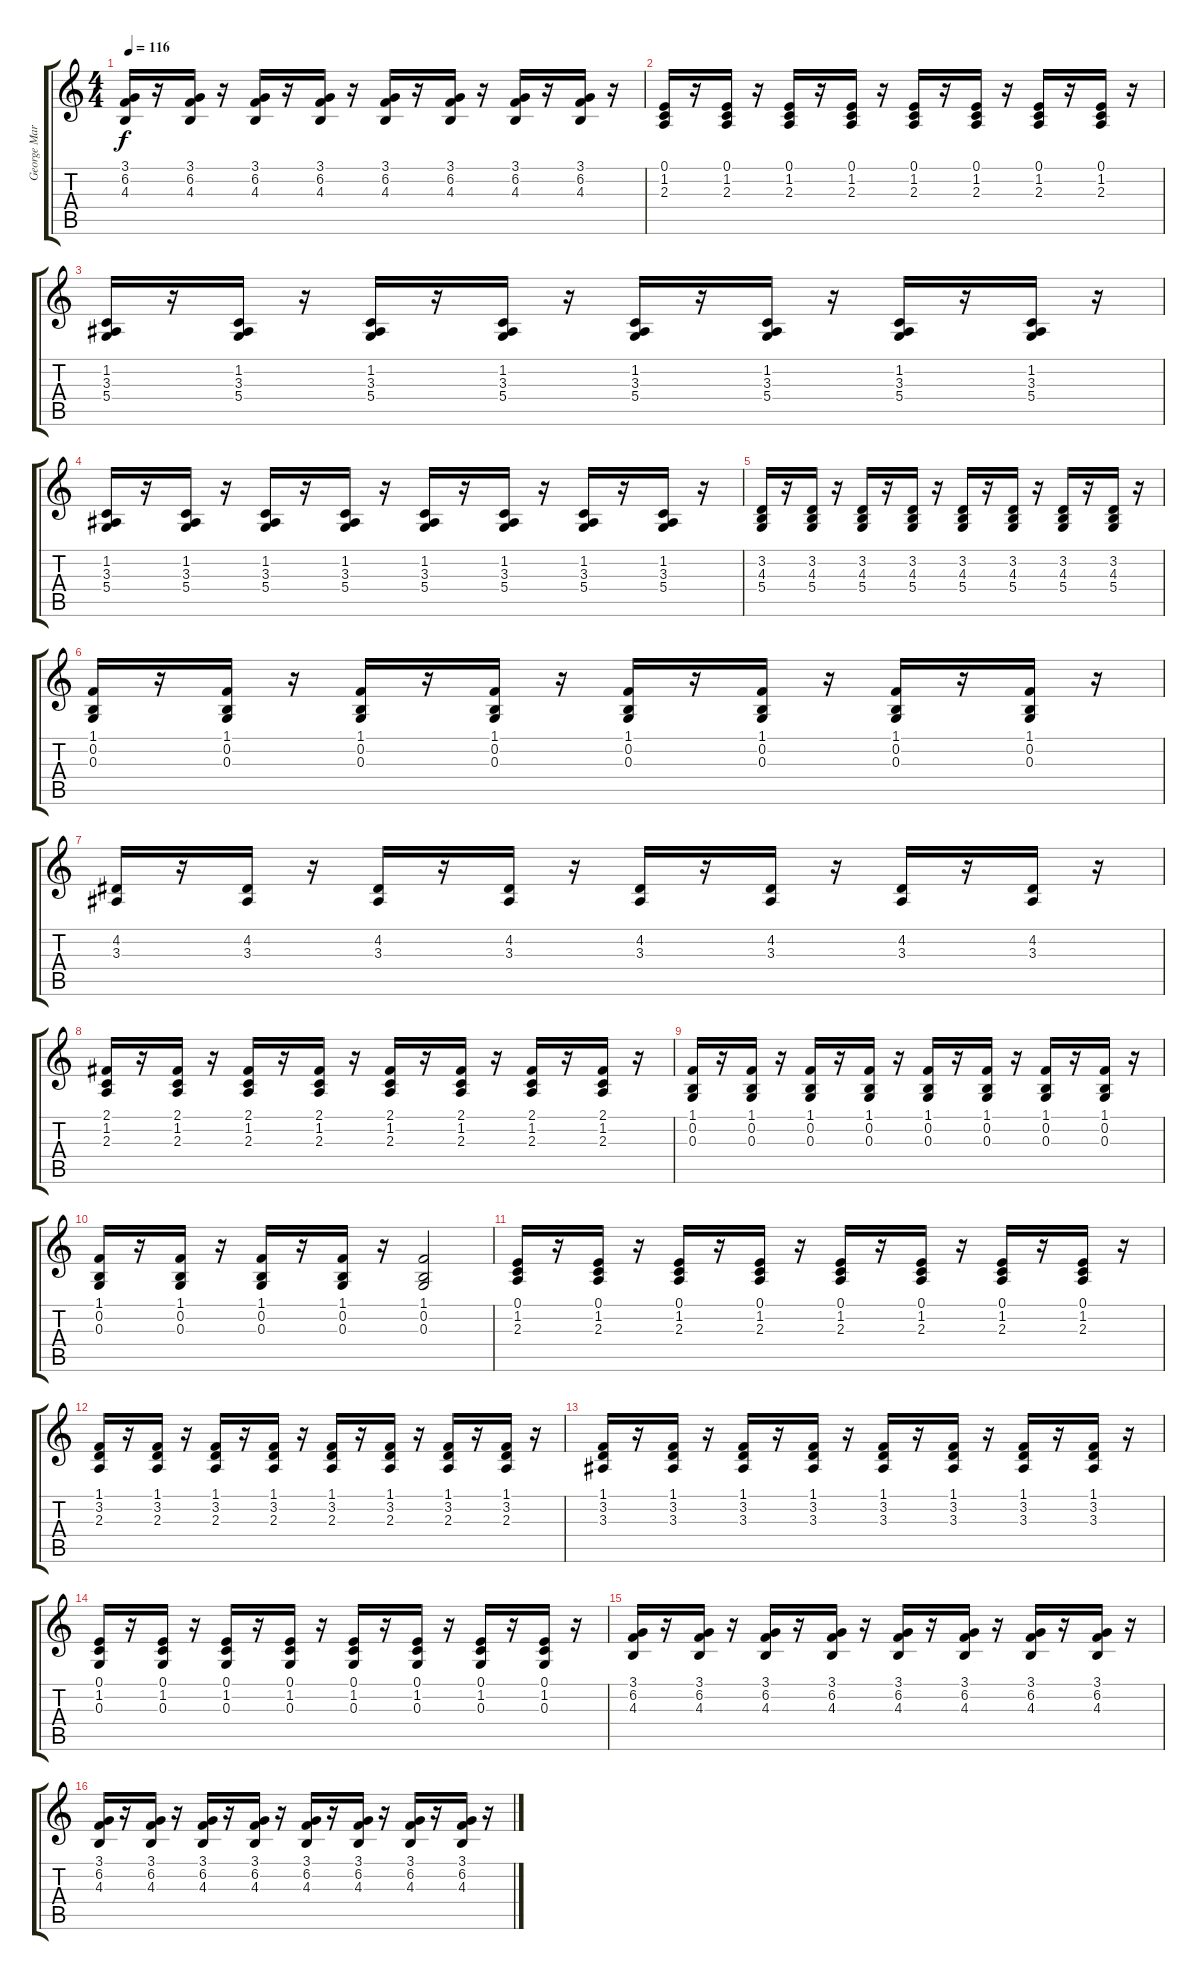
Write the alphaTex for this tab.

\track ("George Martin" "George Mar") {instrument electricpiano2}
\staff {score tabs}
\tuning (E4 B3 G3 D3 A2 E2) {hide}
\ts (4 4)
\tempo 116
\clef g2
\ks c
(3.1 6.2 4.3).16{dy f} r.16 (3.1 6.2 4.3).16 r.16 (3.1 6.2 4.3).16 r.16 (3.1 6.2 4.3).16 r.16 (3.1 6.2 4.3).16 r.16 (3.1 6.2 4.3).16 r.16 (3.1 6.2 4.3).16 r.16 (3.1 6.2 4.3).16 r.16 |
(0.1 1.2 2.3).16 r.16 (0.1 1.2 2.3).16 r.16 (0.1 1.2 2.3).16 r.16 (0.1 1.2 2.3).16 r.16 (0.1 1.2 2.3).16 r.16 (0.1 1.2 2.3).16 r.16 (0.1 1.2 2.3).16 r.16 (0.1 1.2 2.3).16 r.16 |
(1.2 3.3 5.4).16 r.16 (1.2 3.3 5.4).16 r.16 (1.2 3.3 5.4).16 r.16 (1.2 3.3 5.4).16 r.16 (1.2 3.3 5.4).16 r.16 (1.2 3.3 5.4).16 r.16 (1.2 3.3 5.4).16 r.16 (1.2 3.3 5.4).16 r.16 |
(1.2 3.3 5.4).16 r.16 (1.2 3.3 5.4).16 r.16 (1.2 3.3 5.4).16 r.16 (1.2 3.3 5.4).16 r.16 (1.2 3.3 5.4).16 r.16 (1.2 3.3 5.4).16 r.16 (1.2 3.3 5.4).16 r.16 (1.2 3.3 5.4).16 r.16 |
(3.2 4.3 5.4).16 r.16 (3.2 4.3 5.4).16 r.16 (3.2 4.3 5.4).16 r.16 (3.2 4.3 5.4).16 r.16 (3.2 4.3 5.4).16 r.16 (3.2 4.3 5.4).16 r.16 (3.2 4.3 5.4).16 r.16 (3.2 4.3 5.4).16 r.16 |
(1.1 0.2 0.3).16 r.16 (1.1 0.2 0.3).16 r.16 (1.1 0.2 0.3).16 r.16 (1.1 0.2 0.3).16 r.16 (1.1 0.2 0.3).16 r.16 (1.1 0.2 0.3).16 r.16 (1.1 0.2 0.3).16 r.16 (1.1 0.2 0.3).16 r.16 |
(4.2 3.3).16 r.16 (4.2 3.3).16 r.16 (4.2 3.3).16 r.16 (4.2 3.3).16 r.16 (4.2 3.3).16 r.16 (4.2 3.3).16 r.16 (4.2 3.3).16 r.16 (4.2 3.3).16 r.16 |
(2.1 1.2 2.3).16 r.16 (2.1 1.2 2.3).16 r.16 (2.1 1.2 2.3).16 r.16 (2.1 1.2 2.3).16 r.16 (2.1 1.2 2.3).16 r.16 (2.1 1.2 2.3).16 r.16 (2.1 1.2 2.3).16 r.16 (2.1 1.2 2.3).16 r.16 |
(1.1 0.2 0.3).16 r.16 (1.1 0.2 0.3).16 r.16 (1.1 0.2 0.3).16 r.16 (1.1 0.2 0.3).16 r.16 (1.1 0.2 0.3).16 r.16 (1.1 0.2 0.3).16 r.16 (1.1 0.2 0.3).16 r.16 (1.1 0.2 0.3).16 r.16 |
(1.1 0.2 0.3).16 r.16 (1.1 0.2 0.3).16 r.16 (1.1 0.2 0.3).16 r.16 (1.1 0.2 0.3).16 r.16 (1.1 0.2 0.3).2 |
(0.1 1.2 2.3).16 r.16 (0.1 1.2 2.3).16 r.16 (0.1 1.2 2.3).16 r.16 (0.1 1.2 2.3).16 r.16 (0.1 1.2 2.3).16 r.16 (0.1 1.2 2.3).16 r.16 (0.1 1.2 2.3).16 r.16 (0.1 1.2 2.3).16 r.16 |
(1.1 3.2 2.3).16 r.16 (1.1 3.2 2.3).16 r.16 (1.1 3.2 2.3).16 r.16 (1.1 3.2 2.3).16 r.16 (1.1 3.2 2.3).16 r.16 (1.1 3.2 2.3).16 r.16 (1.1 3.2 2.3).16 r.16 (1.1 3.2 2.3).16 r.16 |
(1.1 3.2 3.3).16 r.16 (1.1 3.2 3.3).16 r.16 (1.1 3.2 3.3).16 r.16 (1.1 3.2 3.3).16 r.16 (1.1 3.2 3.3).16 r.16 (1.1 3.2 3.3).16 r.16 (1.1 3.2 3.3).16 r.16 (1.1 3.2 3.3).16 r.16 |
(0.1 1.2 0.3).16 r.16 (0.1 1.2 0.3).16 r.16 (0.1 1.2 0.3).16 r.16 (0.1 1.2 0.3).16 r.16 (0.1 1.2 0.3).16 r.16 (0.1 1.2 0.3).16 r.16 (0.1 1.2 0.3).16 r.16 (0.1 1.2 0.3).16 r.16 |
(3.1 6.2 4.3).16 r.16 (3.1 6.2 4.3).16 r.16 (3.1 6.2 4.3).16 r.16 (3.1 6.2 4.3).16 r.16 (3.1 6.2 4.3).16 r.16 (3.1 6.2 4.3).16 r.16 (3.1 6.2 4.3).16 r.16 (3.1 6.2 4.3).16 r.16 |
(3.1 6.2 4.3).16 r.16 (3.1 6.2 4.3).16 r.16 (3.1 6.2 4.3).16 r.16 (3.1 6.2 4.3).16 r.16 (3.1 6.2 4.3).16 r.16 (3.1 6.2 4.3).16 r.16 (3.1 6.2 4.3).16 r.16 (3.1 6.2 4.3).16 r.16
